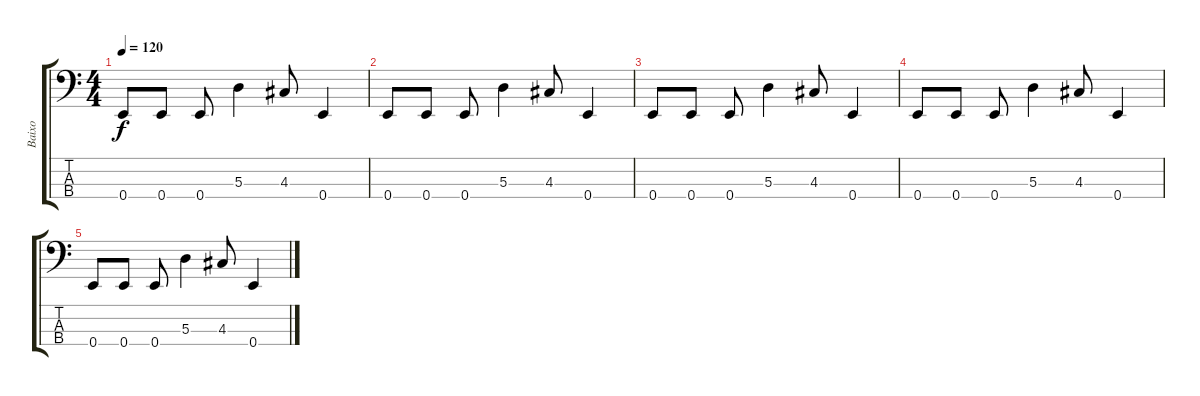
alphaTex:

\track ("Baixo" "Baixo") {instrument electricbassfinger}
\staff {score tabs}
\tuning (G2 D2 A1 E1) {hide}
\ts (4 4)
\tempo 120
\clef f4
\ks c
0.4.8{dy f} 0.4.8 0.4.8 5.3.4 4.3.8 0.4.4 |
0.4.8 0.4.8 0.4.8 5.3.4 4.3.8 0.4.4 |
0.4.8 0.4.8 0.4.8 5.3.4 4.3.8 0.4.4 |
0.4.8 0.4.8 0.4.8 5.3.4 4.3.8 0.4.4 |
0.4.8 0.4.8 0.4.8 5.3.4 4.3.8 0.4.4
